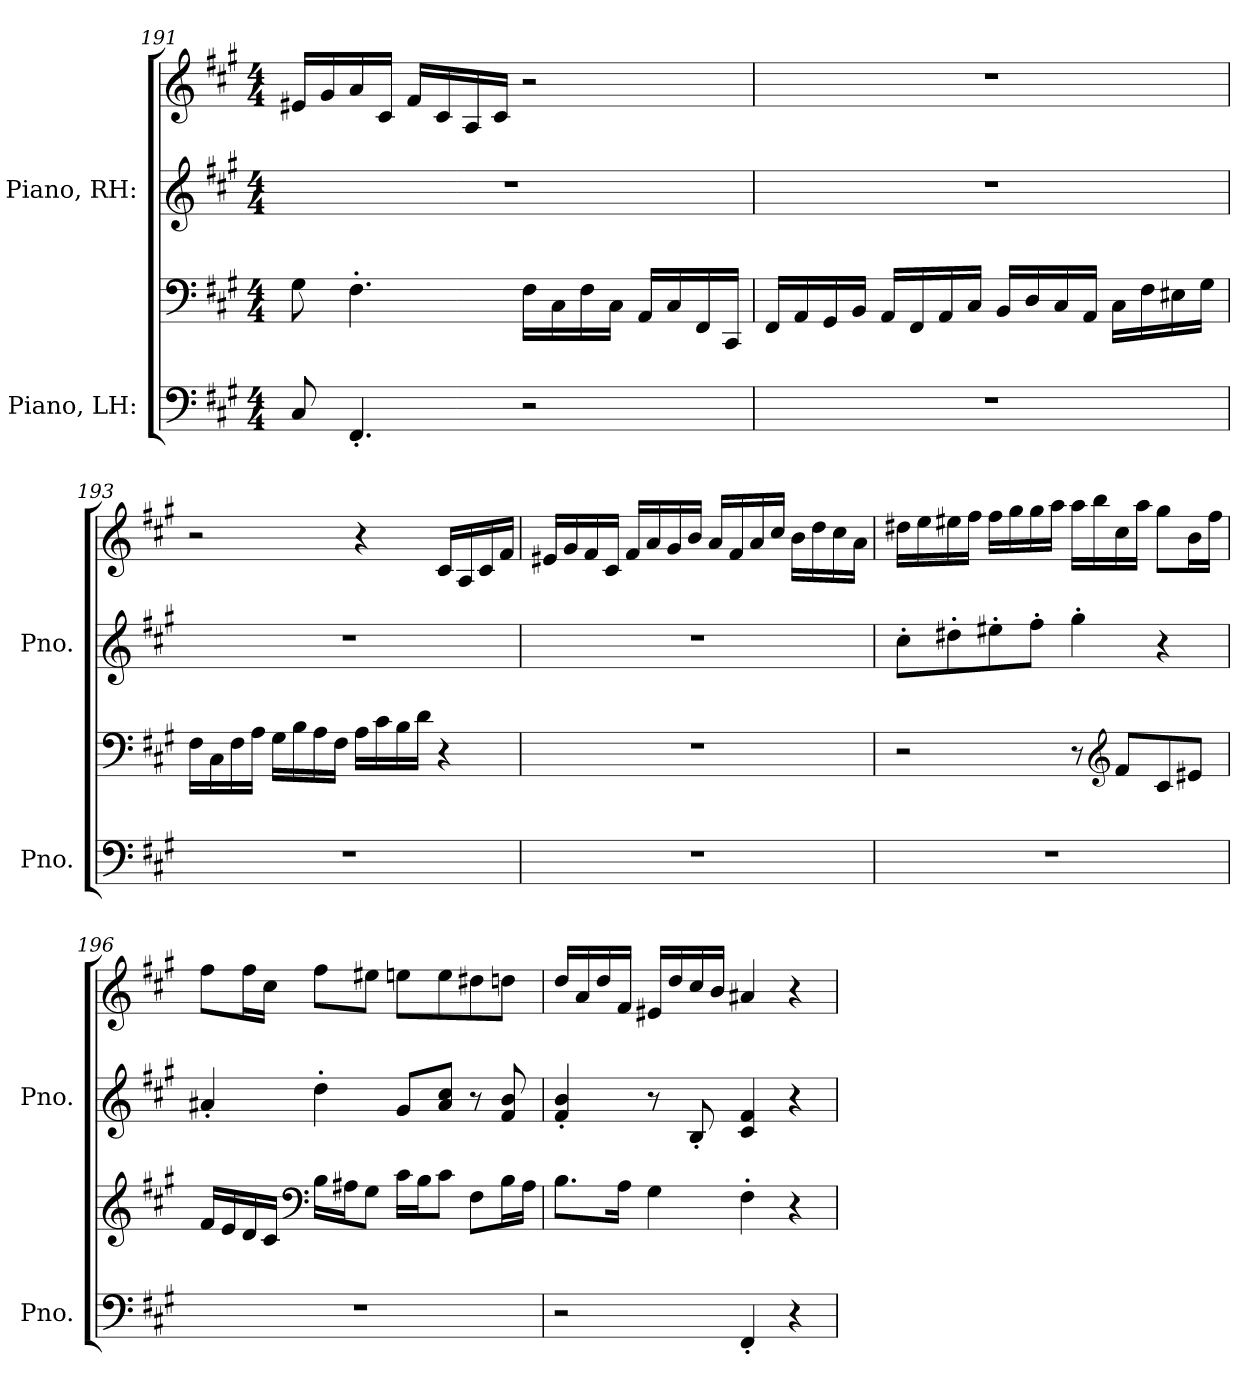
**kern	**kern	**kern	**kern
*part2	*part2	*part1	*part1
*staff4	*staff3	*staff2	*staff1
*I"Piano, LH:	*	*I"Piano, RH:	*
*I'Pno.	*	*I'Pno.	*
!!LO:PB:g=z
*clefF4	*clefF4	*clefG2	*clefG2
*k[f#c#g#]	*k[f#c#g#]	*k[f#c#g#]	*k[f#c#g#]
*M4/4	*M4/4	*M4/4	*M4/4
=191	=191	=191	=191
8C#/	8G#\	1r	16e#X/LL
.	.	.	16g#/
4.FF#'/	4.F#'\	.	16a/
.	.	.	16c#/JJ
.	.	.	16f#/LL
.	.	.	16c#/
.	.	.	16A/
.	.	.	16c#/JJ
2r	16F#\LL	.	2r
.	16C#\	.	.
.	16F#\	.	.
.	16C#\JJ	.	.
.	16AA/LL	.	.
.	16C#/	.	.
.	16FF#/	.	.
.	16CC#/JJ	.	.
=192	=192	=192	=192
1r	16FF#/LL	1r	1r
.	16AA/	.	.
.	16GG#/	.	.
.	16BB/JJ	.	.
.	16AA/LL	.	.
.	16FF#/	.	.
.	16AA/	.	.
.	16C#/JJ	.	.
.	16BB/LL	.	.
.	16D/	.	.
.	16C#/	.	.
.	16AA/JJ	.	.
.	16C#\LL	.	.
.	16F#\	.	.
.	16E#X\	.	.
.	16G#\JJ	.	.
!!LO:LB:g=z
=193	=193	=193	=193
1r	16F#\LL	1r	2r
.	16C#\	.	.
.	16F#\	.	.
.	16A\JJ	.	.
.	16G#\LL	.	.
.	16B\	.	.
.	16A\	.	.
.	16F#\JJ	.	.
.	16A\LL	.	4r
.	16c#\	.	.
.	16B\	.	.
.	16d\JJ	.	.
.	4r	.	16c#/LL
.	.	.	16A/
.	.	.	16c#/
.	.	.	16f#/JJ
=194	=194	=194	=194
1r	1r	1r	16e#X/LL
.	.	.	16g#/
.	.	.	16f#/
.	.	.	16c#/JJ
.	.	.	16f#/LL
.	.	.	16a/
.	.	.	16g#/
.	.	.	16b/JJ
.	.	.	16a/LL
.	.	.	16f#/
.	.	.	16a/
.	.	.	16cc#/JJ
.	.	.	16b\LL
.	.	.	16dd\
.	.	.	16cc#\
.	.	.	16a\JJ
!!LO:LB:g=z
=195	=195	=195	=195
1r	2r	8cc#'\L	16dd#X\LL
.	.	.	16ee\
.	.	8dd#X'\	16ee#X\
.	.	.	16ff#\JJ
.	.	8ee#X'\	16ff#\LL
.	.	.	16gg#\
.	.	8ff#'\J	16gg#\
.	.	.	16aa\JJ
.	8r	4gg#'\	16aa\LL
.	.	.	16bb\
*	*clefG2	*	*
.	8f#/L	.	16cc#\
.	.	.	16aa\JJ
.	8c#/	4r	8gg#\L
.	8e#X/J	.	16b\L
.	.	.	16ff#\JJ
=196	=196	=196	=196
1r	16f#/LL	4a#X'/	8ff#\L
.	16e/	.	.
.	16d/	.	16ff#\L
.	16c#/JJ	.	16cc#\JJ
*	*clefF4	*	*
.	16B\LL	4dd'\	8ff#\L
.	16A#X\J	.	.
.	8G#\J	.	8ee#X\J
.	16c#\LL	8g#/L	8een\L
.	16B\J	.	.
.	8c#\J	8a#/ 8cc#/J	8ee\
.	8F#\L	8r	8dd#X\
.	16B\L	8f#/ 8b/	8ddn\J
.	16A#\JJ	.	.
!!LO:PB:g=z
=197	=197	=197	=197
2r	8.B\L	4f#/' 4b/'	16dd/LL
.	.	.	16a/
.	.	.	16dd/
.	16A\Jk	.	16f#/JJ
.	4G#\	8r	16e#X/LL
.	.	.	16dd/
.	.	8B'/	16cc#/
.	.	.	16b/JJ
4FF#'/	4F#'\	4c#/ 4f#/	4a#X/
4r	4r	4r	4r
=	=	=	=
*-	*-	*-	*-
